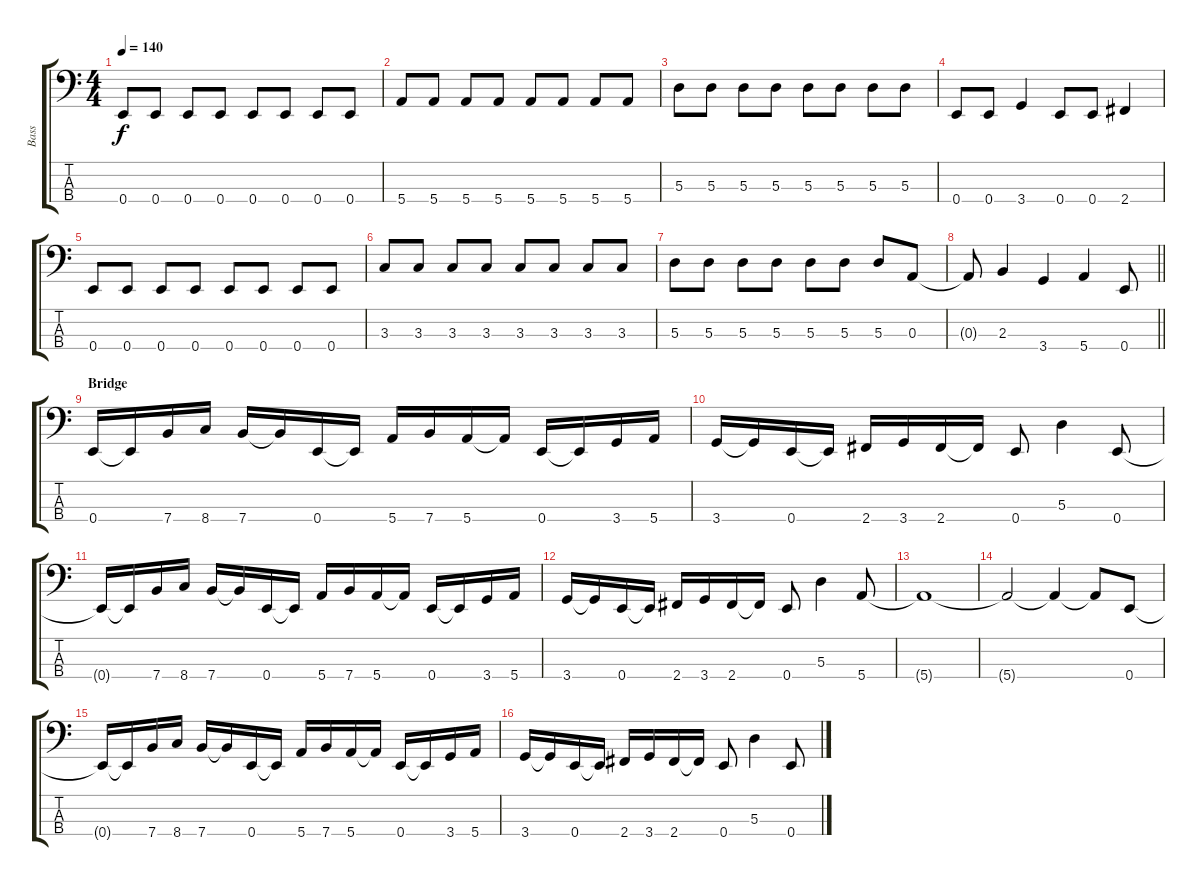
\track ("Bass" "Bass") {instrument electricbassfinger}
\staff {score tabs}
\tuning (G2 D2 A1 E1) {hide}
\ts (4 4)
\tempo 140
\clef f4
\ks c
0.4.8{dy f} 0.4.8 0.4.8 0.4.8 0.4.8 0.4.8 0.4.8 0.4.8 |
5.4.8 5.4.8 5.4.8 5.4.8 5.4.8 5.4.8 5.4.8 5.4.8 |
5.3.8 5.3.8 5.3.8 5.3.8 5.3.8 5.3.8 5.3.8 5.3.8 |
0.4.8 0.4.8 3.4.4 0.4.8 0.4.8 2.4.4 |
0.4.8 0.4.8 0.4.8 0.4.8 0.4.8 0.4.8 0.4.8 0.4.8 |
3.3.8 3.3.8 3.3.8 3.3.8 3.3.8 3.3.8 3.3.8 3.3.8 |
5.3.8 5.3.8 5.3.8 5.3.8 5.3.8 5.3.8 5.3.8 0.3.8 |
\barLineRight lightlight
0.3{t}.8 2.3.4 3.4.4 5.4.4 0.4.8 |
\section ("" "Bridge")
0.4.16{volume 13 instrument distortionguitar} 0.4{t}.16 7.4.16 8.4.16 7.4.16 7.4{t}.16 0.4.16 0.4{t}.16 5.4.16 7.4.16 5.4.16 5.4{t}.16 0.4.16 0.4{t}.16 3.4.16 5.4.16 |
3.4.16 3.4{t}.16 0.4.16 0.4{t}.16 2.4.16 3.4.16 2.4.16 2.4{t}.16 0.4.8 5.3.4 0.4.8{volume 16 instrument electricbassfinger} |
0.4{t}.16 0.4{t}.16 7.4.16 8.4.16 7.4.16 7.4{t}.16 0.4.16 0.4{t}.16 5.4.16 7.4.16 5.4.16 5.4{t}.16 0.4.16 0.4{t}.16 3.4.16 5.4.16 |
3.4.16 3.4{t}.16 0.4.16 0.4{t}.16 2.4.16 3.4.16 2.4.16 2.4{t}.16 0.4.8 5.3.4 5.4.8 |
5.4{t}.1 |
5.4{t}.2 5.4{t}.4 5.4{t}.8 0.4.8 |
0.4{t}.16 0.4{t}.16 7.4.16 8.4.16 7.4.16 7.4{t}.16 0.4.16 0.4{t}.16 5.4.16 7.4.16 5.4.16 5.4{t}.16 0.4.16 0.4{t}.16 3.4.16 5.4.16 |
3.4.16 3.4{t}.16 0.4.16 0.4{t}.16 2.4.16 3.4.16 2.4.16 2.4{t}.16 0.4.8 5.3.4 0.4.8
